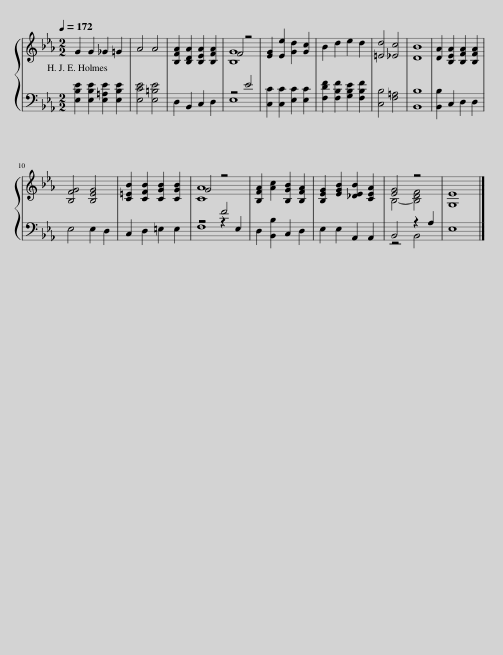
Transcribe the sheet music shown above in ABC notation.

X:1
%%score { ( 1 3 ) | ( 2 4 5 ) }
L:1/8
Q:1/4=172
M:2/2
I:linebreak $
K:Eb
V:1 treble
V:3 treble
V:2 bass
V:4 bass
V:5 bass
V:1
 G2 G2 _G2 =G2 | A4 A4 | [B,FA]2 [B,DA]2 [B,EA]2 [B,FA]2 | F4 z4 | [EG]2 [Ee]2 [Gd]2 [Gc]2 | %5
 B2 d2 e2 d2 | [=Ed]4 [_Ec]4 | [DB]8 | [DA]2 [B,EA]2 [B,FA]2 [B,FA]2 |$ [B,FG]4 [B,EG]4 | %10
 [C=EB]2 [CFB]2 [CGB]2 [CGB]2 | G4 z4 | [B,FA]2 [Ac]2 [B,GB]2 [B,FA]2 | [B,EG]2 [EGB]2 [_DEB]2 [CEA]2 | [EG]4 z4 | %15
 [G,E]8 |] %16
V:2
 [E,B,E]2 [E,B,E]2 [E,=A,E]2 [E,B,E]2 | [E,CE]4 [E,=B,E]4 | D,2 B,,2 C,2 D,2 | z4 E4 | [C,C]2 [C,C]2 [E,C]2 [E,C]2 | %5
 [F,DF]2 [F,B,F]2 [G,B,E]2 [F,B,F]2 | [C,B,]4 [F,=A,]4 | [B,,B,]8 | [B,,B,]2 C,2 D,2 D,2 |$ E,4 E,2 D,2 | %10
 C,2 D,2 =E,2 E,2 | z4 F4 | D,2 [B,,B,]2 C,2 D,2 | E,2 E,2 A,,2 A,,2 | B,,4 z2 A,2 | %15
 E,8 |] %16
V:3
 x8 | x8 | x8 | [B,G]8 | x8 | %5
 x8 | x8 | x8 | x8 |$ x8 | %10
 x8 | [CA]8 | x8 | x8 | B,4- [B,DF]4 | %15
 x8 |] %16
V:4
 x8 | x8 | x8 | E,8 | x8 | %5
 x8 | x8 | x8 | x8 |$ x8 | %10
 x8 | F,8 | x8 | x8 | z4 B,,4 | %15
 x8 |] %16
V:5
 x8 | x8 | x8 | x8 | x8 | %5
 x8 | x8 | x8 | x8 |$ x8 | %10
 x8 | z4 z2 E,2 | x8 | x8 | x8 | %15
 x8 |] %16
